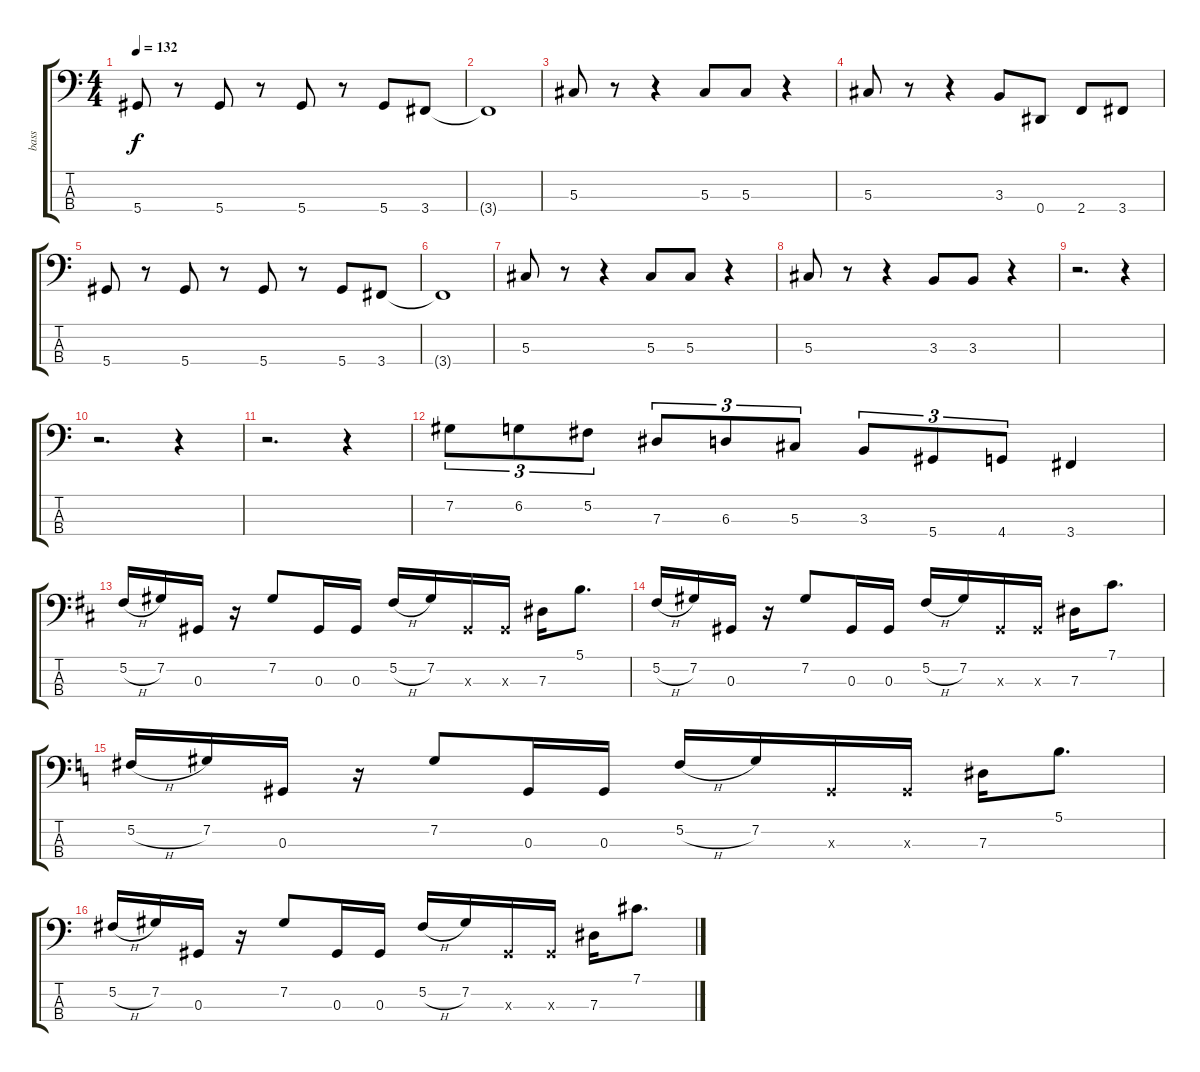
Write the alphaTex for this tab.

\track ("bass" "bass") {instrument electricbasspick}
\staff {score tabs}
\tuning (Gb2 Db2 Ab1 Eb1) {hide}
\ts (4 4)
\tempo 132
\clef f4
\ks c
5.4.8{dy f} r.8 5.4.8 r.8 5.4.8 r.8 5.4.8 3.4.8 |
3.4{t}.1 |
5.3.8 r.8 r.4 5.3.8 5.3.8 r.4 |
5.3.8 r.8 r.4 3.3.8 0.4.8 2.4.8 3.4.8 |
5.4.8 r.8 5.4.8 r.8 5.4.8 r.8 5.4.8 3.4.8 |
3.4{t}.1 |
5.3.8 r.8 r.4 5.3.8 5.3.8 r.4 |
5.3.8 r.8 r.4 3.3.8 3.3.8 r.4 |
r.2{d} r.4 |
r.2{d} r.4 |
r.2{d} r.4 |
7.2.8{tu (3 2)} 6.2.8{tu (3 2)} 5.2.8{tu (3 2)} 7.3.8{tu (3 2)} 6.3.8{tu (3 2)} 5.3.8{tu (3 2)} 3.3.8{tu (3 2)} 5.4.8{tu (3 2)} 4.4.8{tu (3 2)} 3.4.4 |
\ks d
5.2{h}.16 7.2.16{beam merge} 0.3.16 r.16 7.2.8 0.3.16 0.3.16 5.2{h}.16 7.2.16 0.3{x}.16 0.3{x}.16 7.3.16 5.1.8{d} |
5.2{h}.16 7.2.16{beam merge} 0.3.16 r.16 7.2.8 0.3.16 0.3.16 5.2{h}.16 7.2.16 0.3{x}.16 0.3{x}.16 7.3.16 7.1.8{d} |
\ks c
5.2{h}.16 7.2.16{beam merge} 0.3.16 r.16 7.2.8 0.3.16 0.3.16 5.2{h}.16 7.2.16 0.3{x}.16 0.3{x}.16 7.3.16 5.1.8{d} |
5.2{h}.16 7.2.16{beam merge} 0.3.16 r.16 7.2.8 0.3.16 0.3.16 5.2{h}.16 7.2.16 0.3{x}.16 0.3{x}.16 7.3.16 7.1.8{d}
